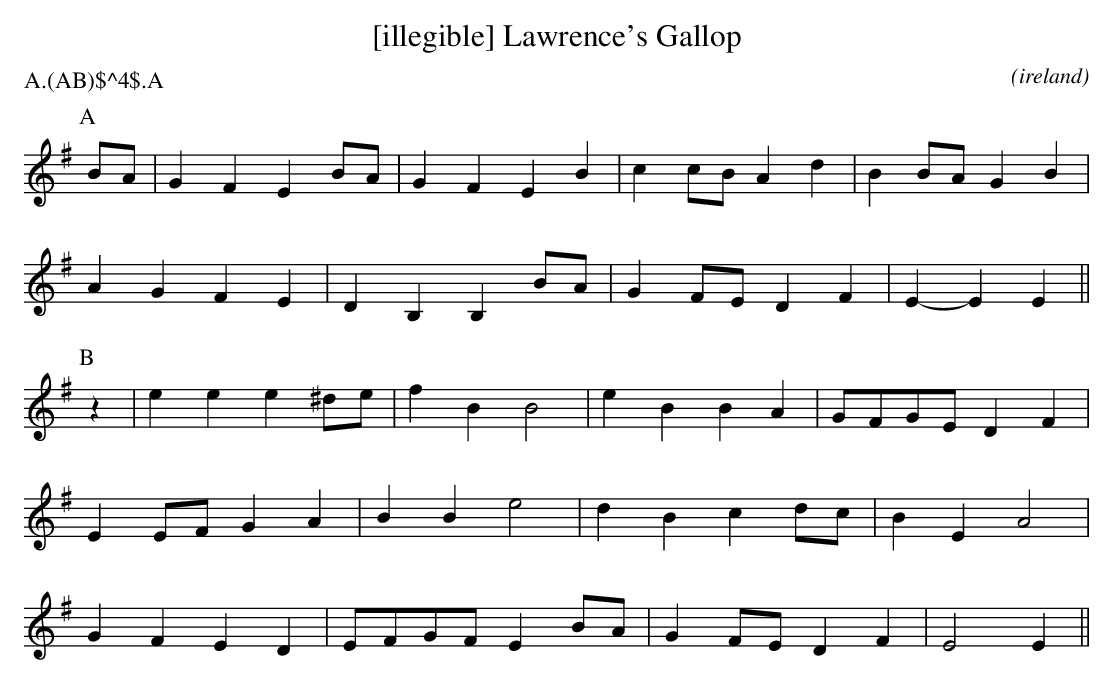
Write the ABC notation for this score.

X:1
T: [illegible] Lawrence's Gallop
O:ireland
C:
P:A.(AB)$^4$.A
K:Em
P:A
BA |\
G2 F2 E2 BA  | G2 F2  E2  B2 | c2 cB A2 d2 | B2 BA G2 B2 |
A2 G2 F2 E2  | D2 B,2 B,2 BA | G2 FE D2 F2 | E2-E2 E2    ||
P:B
z2 |\
e2 e2 e2 ^de | f2 B2  B4     | e2 B2 B2 A2 | GFGE  D2 F2 |
E2 EF G2 A2  | B2 B2  e4     | d2 B2 c2 dc | B2 E2 A4    |
G2 F2 E2 D2  | EFGF   E2  BA | G2 FE D2 F2 | E4    E2    ||
M:2/2
